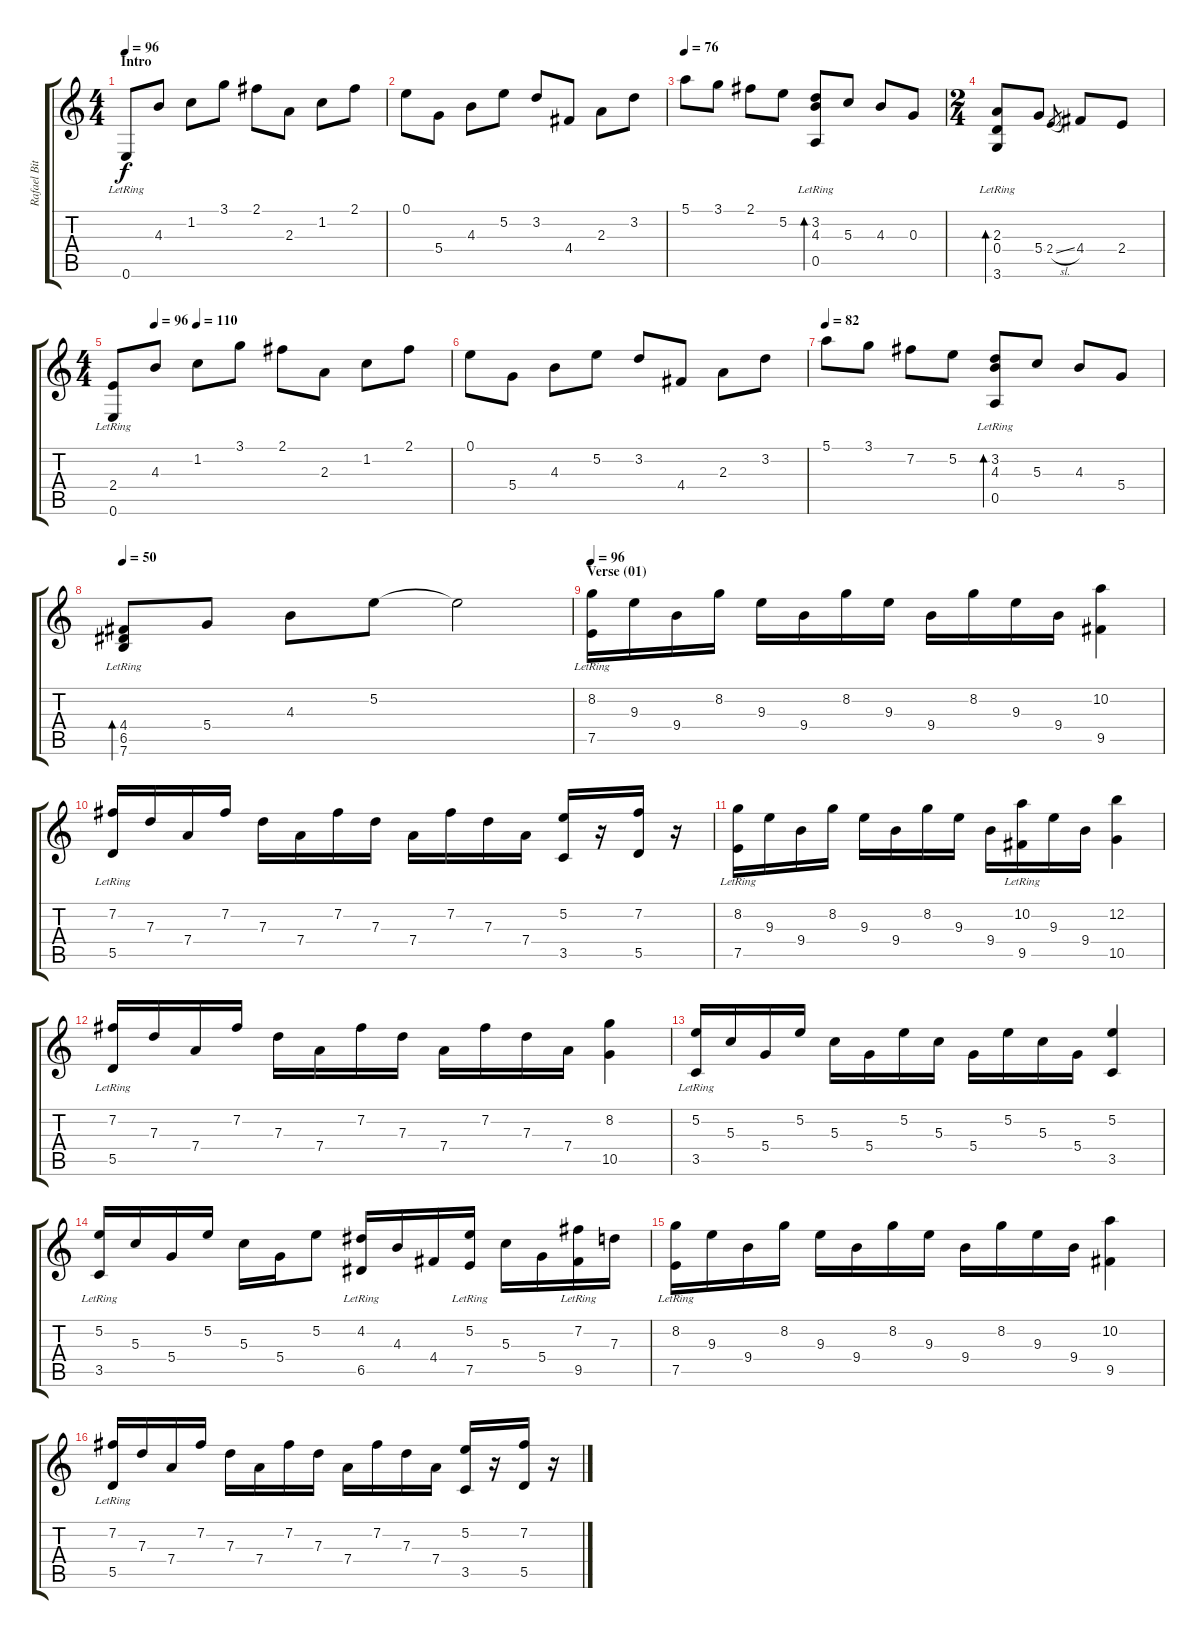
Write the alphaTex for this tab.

\track ("Rafael Bittencourt (acoustic)" "Rafael Bit") {instrument acousticguitarsteel}
\staff {score tabs}
\tuning (E4 B3 G3 D3 A2 E2) {hide}
\ts (4 4)
\section ("" "Intro")
\tempo 96
\tempo 110
\tempo 96
\clef g2
\ks c
0.6{lr}.8{dy f instrument acousticguitarsteel} 4.3.8 1.2.8 3.1.8 2.1.8 2.3.8 1.2.8 2.1.8 |
0.1.8 5.4.8 4.3.8 5.2.8 3.2.8 4.4.8 2.3.8 3.2.8 |
\tempo 76
5.1.8 3.1.8 2.1.8 5.2.8 (3.2 4.3 0.5{lr}).8{bd 120} 5.3.8 4.3.8 0.3.8 |
\ts (2 4)
(2.3 0.4 3.6{lr}).8{bd 120} 5.4.8 2.4{sl}.8{gr} 4.4.8 2.4.8 |
\ts (4 4)
\tempo (96 0.125)
\tempo (110 0.25)
(2.4 0.6{lr}).8 4.3.8 1.2.8 3.1.8 2.1.8 2.3.8 1.2.8 2.1.8 |
0.1.8 5.4.8 4.3.8 5.2.8 3.2.8 4.4.8 2.3.8 3.2.8 |
\tempo 82
5.1.8 3.1.8 7.2.8 5.2.8 (3.2 4.3 0.5{lr}).8{bd 120} 5.3.8 4.3.8 5.4.8 |
\tempo 50
(4.4 6.5 7.6{lr}).8{bd 120} 5.4.8 4.3.8 5.2.8 5.2{t}.2 |
\section ("" "Verse (01)")
\tempo 96
(8.2 7.5{lr}).16 9.3.16 9.4.16 8.2.16 9.3.16 9.4.16 8.2.16 9.3.16 9.4.16 8.2.16 9.3.16 9.4.16 (10.2 9.5).4 |
(7.2 5.5{lr}).16 7.3.16 7.4.16 7.2.16 7.3.16 7.4.16 7.2.16 7.3.16 7.4.16 7.2.16 7.3.16 7.4.16 (5.2 3.5).16 r.16 (7.2 5.5).16 r.16 |
(8.2 7.5{lr}).16 9.3.16 9.4.16 8.2.16 9.3.16 9.4.16 8.2.16 9.3.16 9.4.16 (10.2 9.5{lr}).16 9.3.16 9.4.16 (12.2 10.5).4 |
(7.2 5.5{lr}).16 7.3.16 7.4.16 7.2.16 7.3.16 7.4.16 7.2.16 7.3.16 7.4.16 7.2.16 7.3.16 7.4.16 (8.2 10.5).4 |
(5.2 3.5{lr}).16 5.3.16 5.4.16 5.2.16 5.3.16 5.4.16 5.2.16 5.3.16 5.4.16 5.2.16 5.3.16 5.4.16 (5.2 3.5).4 |
(5.2 3.5{lr}).16 5.3.16 5.4.16 5.2.16 5.3.16 5.4.16 5.2.8 (4.2 6.5{lr}).16 4.3.16 4.4.16 (5.2 7.5{lr}).16 5.3.16 5.4.16 (7.2 9.5{lr}).16 7.3.16 |
(8.2 7.5{lr}).16 9.3.16 9.4.16 8.2.16 9.3.16 9.4.16 8.2.16 9.3.16 9.4.16 8.2.16 9.3.16 9.4.16 (10.2 9.5).4 |
(7.2 5.5{lr}).16 7.3.16 7.4.16 7.2.16 7.3.16 7.4.16 7.2.16 7.3.16 7.4.16 7.2.16 7.3.16 7.4.16 (5.2 3.5).16 r.16 (7.2 5.5).16 r.16
